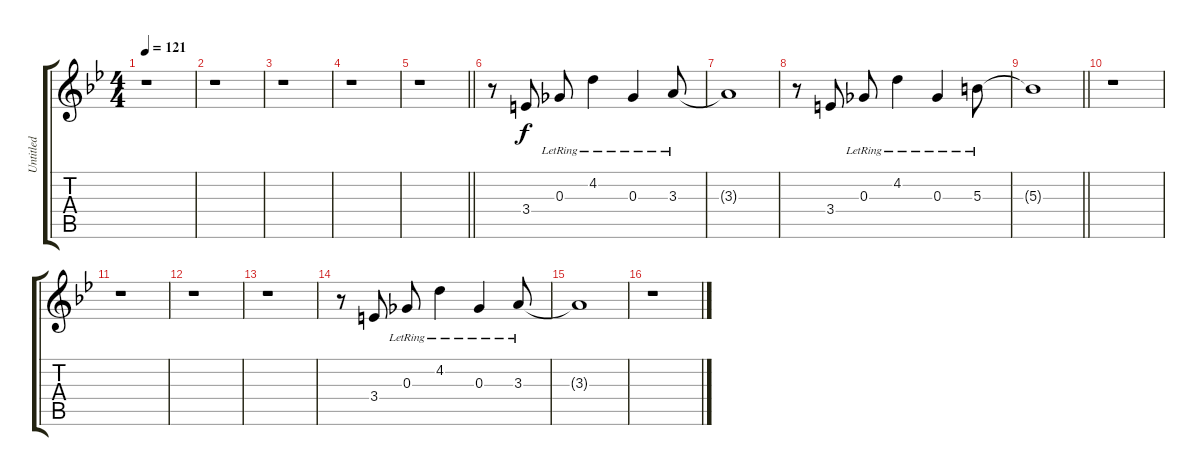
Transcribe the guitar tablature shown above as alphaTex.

\track ("Untitled" "Untitled") {instrument electricguitarjazz}
\staff {score tabs}
\tuning (Eb4 Bb3 Gb3 Db3 Ab2 Db2) {hide}
\ts (4 4)
\tempo 121
\clef g2
\ks bb
r.1{dy f} |
r.1 |
r.1 |
r.1 |
\barLineRight lightlight
r.1 |
r.8 3.4.8 0.3{lr}.8 4.2{lr}.4 0.3{lr}.4 3.3{lr}.8 |
3.3{t}.1 |
r.8 3.4.8 0.3{lr}.8 4.2{lr}.4 0.3{lr}.4 5.3{lr}.8 |
\barLineRight lightlight
5.3{t}.1 |
r.1 |
r.1 |
r.1 |
r.1 |
r.8 3.4.8 0.3{lr}.8 4.2{lr}.4 0.3{lr}.4 3.3{lr}.8 |
3.3{t}.1 |
r.1
